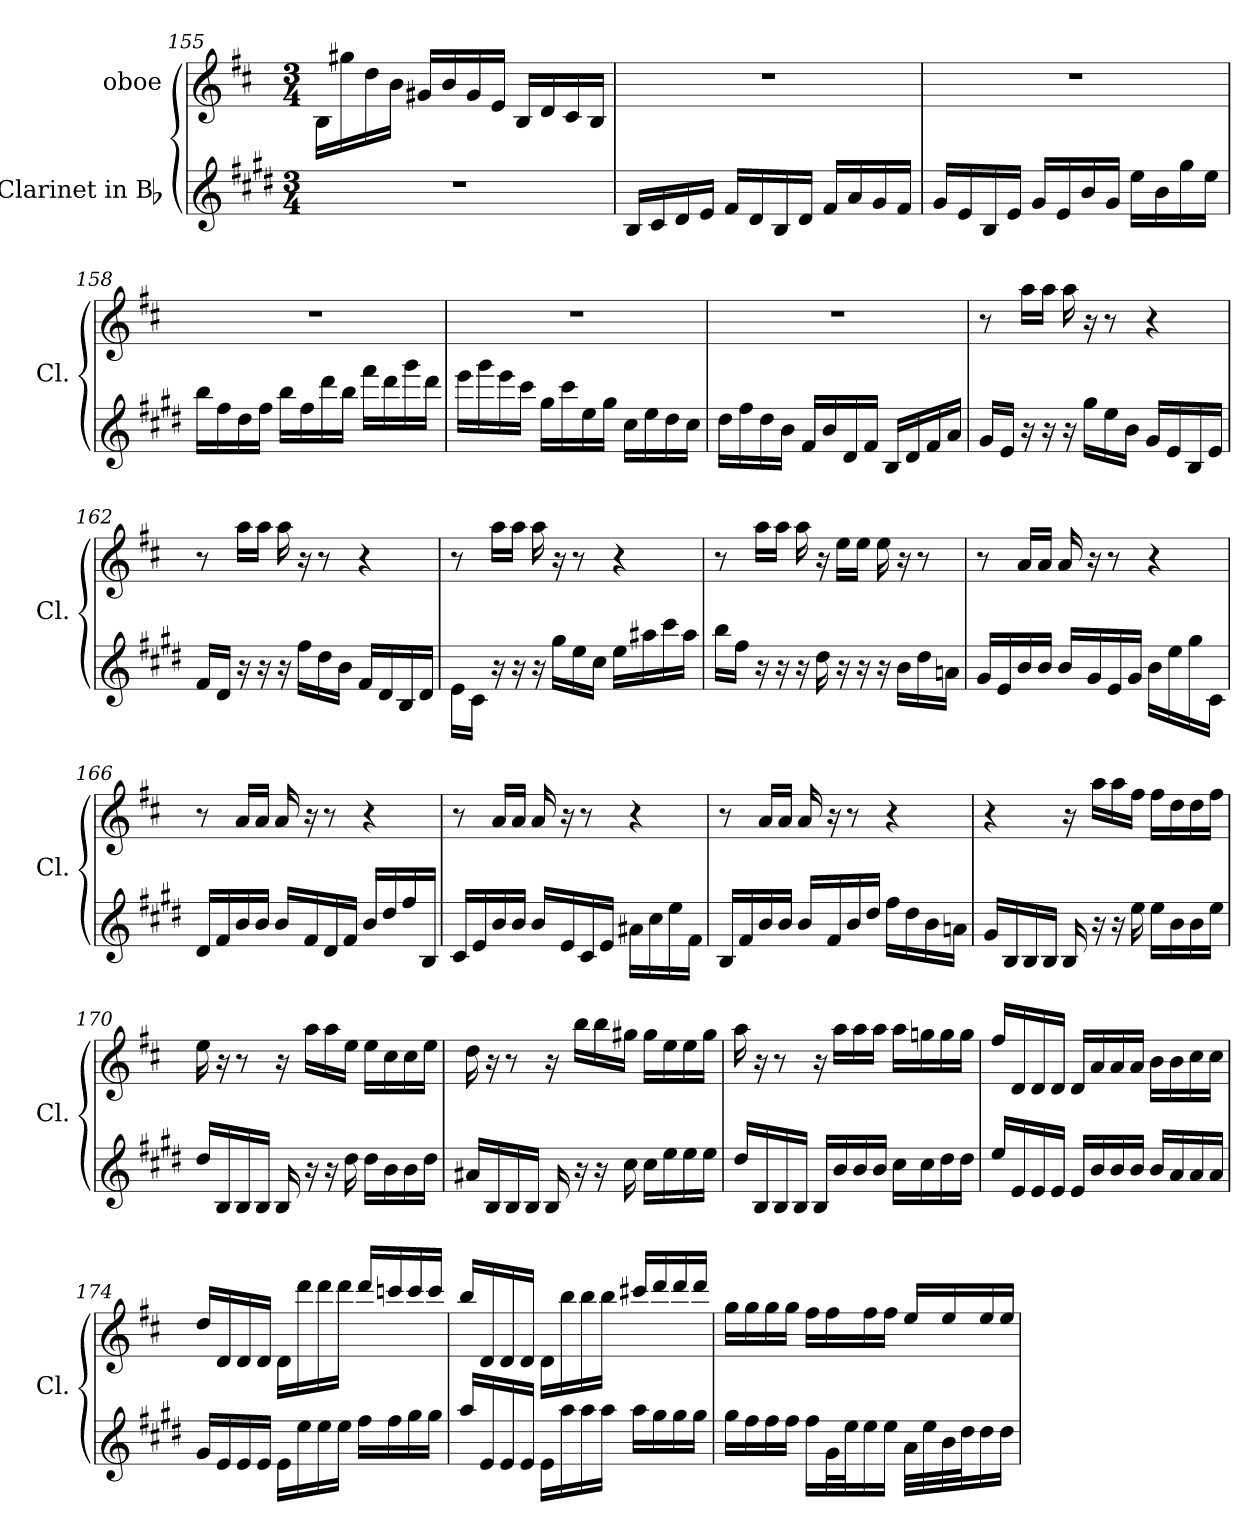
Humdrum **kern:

**kern	**kern
*part2	*part1
*staff2	*staff1
*I"Clarinet in Bb	*I"oboe
*I'Cl.	*
*clefG2	*clefG2
*ITrd1c2	*
*k[f#c#]	*k[f#c#]
*D:	*D:
*M3/4	*M3/4
=155	=155
!LO:N:vis=1	!
2.r	16Bi\LL
.	16gg#Xi\
.	16ddi\
.	16bi\JJ
.	16g#Xi/LL
.	16bi/
.	16g#i/
.	16ei/JJ
.	16Bi/LL
.	16di/
.	16c#i/
.	16Bi/JJ
=156	=156
!	!LO:N:vis=1
16Ai/LL	2.r
16Bi/	.
16c#i/	.
16di/JJ	.
16ei/LL	.
16c#i/	.
16Ai/	.
16c#i/JJ	.
16ei/LL	.
16gi/	.
16f#i/	.
16ei/JJ	.
=157	=157
!	!LO:N:vis=1
16f#i/LL	2.r
16di/	.
16Ai/	.
16di/JJ	.
16f#i/LL	.
16di/	.
16ai/	.
16f#i/JJ	.
16ddi\LL	.
16ai\	.
16ff#i\	.
16ddi\JJ	.
=158	=158
!	!LO:N:vis=1
16aai\LL	2.r
16eei\	.
16cc#i\	.
16eei\JJ	.
16aai\LL	.
16eei\	.
16ccc#i\	.
16aai\JJ	.
16eeei\LL	.
16ccc#i\	.
16fff#i\	.
16ccc#i\JJ	.
=159	=159
!	!LO:N:vis=1
16dddi\LL	2.r
16fff#i\	.
16dddi\	.
16bbi\JJ	.
16ff#i\LL	.
16bbi\	.
16ddi\	.
16ff#i\JJ	.
16bi\LL	.
16ddi\	.
16cc#i\	.
16bi\JJ	.
=160	=160
!	!LO:N:vis=1
16cc#i\LL	2.r
16eei\	.
16cc#i\	.
16ai\JJ	.
16ei/LL	.
16ai/	.
16c#i/	.
16ei/JJ	.
16Ai/LL	.
16c#i/	.
16ei/	.
16gi/JJ	.
=161	=161
16f#i/LL	8r
16di/JJ	.
16r	16aai\LL
16r	16aai\JJ
16r	16aai\
16ff#i\LL	16r
16ddi\	8r
16ai\JJ	.
16f#i/LL	4r
16di/	.
16Ai/	.
16di/JJ	.
=162	=162
16ei/LL	8r
16c#i/JJ	.
16r	16aai\LL
16r	16aai\JJ
16r	16aai\
16eei\LL	16r
16cc#i\	8r
16ai\JJ	.
16ei/LL	4r
16c#i/	.
16Ai/	.
16c#i/JJ	.
=163	=163
16di\LL	8r
16Bi\JJ	.
16r	16aai\LL
16r	16aai\JJ
16r	16aai\
16ff#i\LL	16r
16ddi\	8r
16bi\JJ	.
16ddi\LL	4r
16gg#Xi\	.
16bbi\	.
16gg#i\JJ	.
!!LO:LB:g=z
=164	=164
16aai\LL	8r
16eei\JJ	.
16r	16aai\LL
16r	16aai\JJ
16r	16aai\
16cc#i\	16r
16r	16eei\LL
16r	16eei\JJ
16r	16eei\
16ai\LL	16r
16cc#i\	8r
16gni\JJ	.
=165	=165
16f#i/LL	8r
16di/	.
16ai/	16ai/LL
16ai/JJ	16ai/JJ
16ai/LL	16ai/
16f#i/	16r
16di/	8r
16f#i/JJ	.
16ai\LL	4r
16ddi\	.
16ff#i\	.
16Bi\JJ	.
!!LO:LB:g=z
=166	=166
16c#i/LL	8r
16ei/	.
16ai/	16ai/LL
16ai/JJ	16ai/JJ
16ai/LL	16ai/
16ei/	16r
16c#i/	8r
16ei/JJ	.
16ai/LL	4r
16cc#i/	.
16eei/	.
16Ai/JJ	.
=167	=167
16Bi/LL	8r
16di/	.
16ai/	16ai/LL
16ai/JJ	16ai/JJ
16ai/LL	16ai/
16di/	16r
16Bi/	8r
16di/JJ	.
16g#Xi\LL	4r
16bi\	.
16ddi\	.
16ei\JJ	.
=168	=168
16Ai/LL	8r
16ei/	.
16ai/	16ai/LL
16ai/JJ	16ai/JJ
16ai/LL	16ai/
16ei/	16r
16ai/	8r
16cc#i/JJ	.
16eei\LL	4r
16cc#i\	.
16ai\	.
16gni\JJ	.
=169	=169
16f#i/LL	4r
16Ai/	.
16Ai/	.
16Ai/JJ	.
16Ai/	16r
16r	16aai\LL
16r	16aai\
16ddi\	16ff#i\JJ
16ddi\LL	16ff#i\LL
16ai\	16ddi\
16ai\	16ddi\
16ddi\JJ	16ff#i\JJ
=170	=170
16cc#i/LL	16eei\
16Ai/	16r
16Ai/	8r
16Ai/JJ	.
16Ai/	16r
16r	16aai\LL
16r	16aai\
16cc#i\	16eei\JJ
16cc#i\LL	16eei\LL
16ai\	16cc#i\
16ai\	16cc#i\
16cc#i\JJ	16eei\JJ
=171	=171
16g#Xi/LL	16ddi\
16Ai/	16r
16Ai/	8r
16Ai/JJ	.
16Ai/	16r
16r	16bbi\LL
16r	16bbi\
16bi\	16gg#Xi\JJ
16bi\LL	16gg#i\LL
16ddi\	16eei\
16ddi\	16eei\
16ddi\JJ	16gg#i\JJ
!!LO:LB:g=z
=172	=172
16cc#i/LL	16aai\
16Ai/	16r
16Ai/	8r
16Ai/JJ	.
16Ai/LL	16r
16ai/	16aai\LL
16ai/	16aai\
16ai/JJ	16aai\JJ
16bi\LL	16aai\LL
16bi\	16ggni\
16cc#i\	16ggi\
16cc#i\JJ	16ggi\JJ
=173	=173
16ddi/LL	16ff#i/LL
16di/	16di/
16di/	16di/
16di/JJ	16di/JJ
16di/LL	16di/LL
16ai/	16ai/
16ai/	16ai/
16ai/JJ	16ai/JJ
16ai/LL	16bi\LL
16gi/	16bi\
16gi/	16cc#i\
16gi/JJ	16cc#i\JJ
=174	=174
16f#i/LL	16ddi/LL
16di/	16di/
16di/	16di/
16di/JJ	16di/JJ
16di\LL	16di\LL
16ddi\	16dddi\
16ddi\	16dddi\
16ddi\JJ	16dddi\JJ
16eei\LL	16dddi/LL
16eei\	16cccni/
16ff#i\	16ccci/
16ff#i\JJ	16ccci/JJ
=175	=175
16ggi/LL	16bbi/LL
16di/	16di/
16di/	16di/
16di/JJ	16di/JJ
16di\LL	16di\LL
16ggi\	16bbi\
16ggi\	16bbi\
16ggi\JJ	16bbi\JJ
16ggi\LL	16ccc#Xi/LL
16ff#i\	16dddi/
16ff#i\	16dddi/
16ff#i\JJ	16dddi/JJ
!!LO:LB:g=z
=176	=176
16ff#i\LL	16ggi\LL
16eei\	16ggi\
16eei\	16ggi\
16eei\JJ	16ggi\JJ
16eei\KL	16ff#i\LL
32f#i\LL	16ff#i\
32ddi\J	.
16ddi\	16ff#i\
16ddi\JJ	16ff#i\JJ
32gi\LLL	16eei/LL
32ddi\	.
32ai\	16eei/
32cc#i\J	.
16cc#i\	16eei/
16cc#i\JJ	16eei/JJ
=	=
*-	*-
